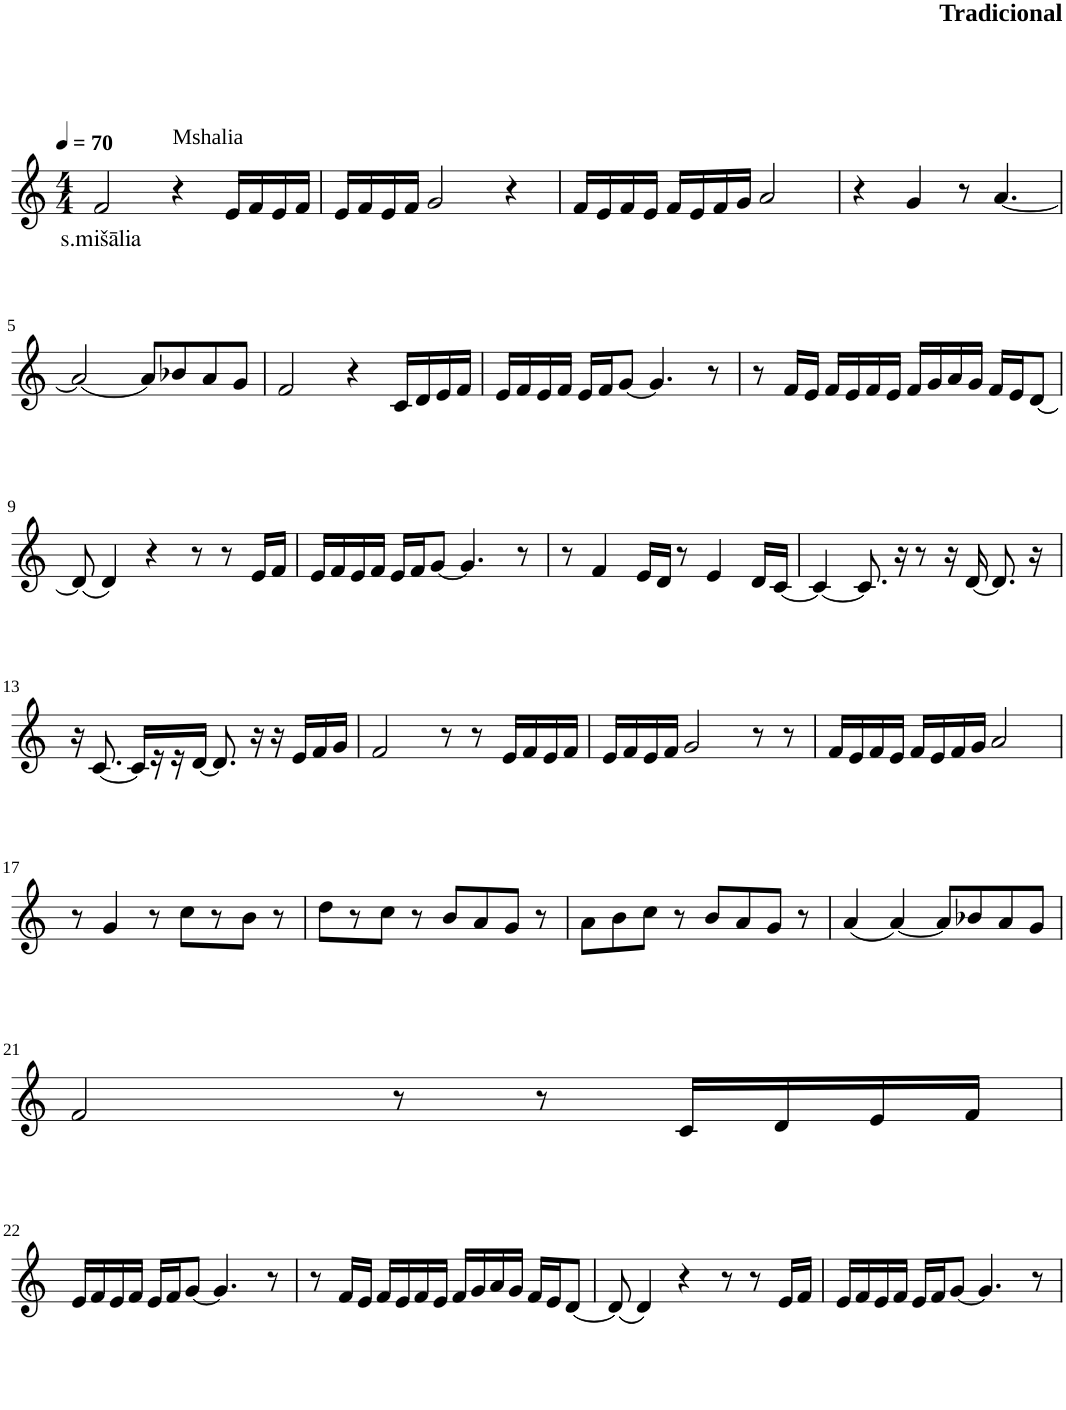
**kern	**text
*part1	*part1
*staff1	*staff1
*I"Violin	*
*clefG2	*
*k[]	*
*M4/4	*
*MM70	*
=1	=1
!	!LO:LY:b
2f/	s.mišālia
!LO:TX:a:t=Mshalia	!
4r	.
16e/LL	.
16f/	.
16e/	.
16f/JJ	.
=2	=2
16e/LL	.
16f/	.
16e/	.
16f/JJ	.
2g/	.
4r	.
=3	=3
16f/LL	.
16e/	.
16f/	.
16e/JJ	.
16f/LL	.
16e/	.
16f/	.
16g/JJ	.
2a/	.
=4	=4
4r	.
4g/	.
8r	.
[4.a/	.
!!LO:LB:g=z
=5	=5
2a/_	.
8a/L]	.
8b-X/	.
8a/	.
8g/J	.
=6	=6
2f/	.
4r	.
16c/LL	.
16d/	.
16e/	.
16f/JJ	.
=7	=7
16e/LL	.
16f/	.
16e/	.
16f/JJ	.
16e/LL	.
16f/J	.
[8g/J	.
4.g/]	.
8r	.
=8	=8
8r	.
16f/LL	.
16e/JJ	.
16f/LL	.
16e/	.
16f/	.
16e/JJ	.
16f/LL	.
16g/	.
16a/	.
16g/JJ	.
16f/LL	.
16e/J	.
[8d/J	.
!!LO:LB:g=z
=9	=9
(8d/]	.
4d/)	.
4r	.
8r	.
8r	.
16e/LL	.
16f/JJ	.
=10	=10
16e/LL	.
16f/	.
16e/	.
16f/JJ	.
16e/LL	.
16f/J	.
[8g/J	.
4.g/]	.
8r	.
=11	=11
8r	.
4f/	.
16e/LL	.
16d/JJ	.
8r	.
4e/	.
16d/LL	.
[16c/JJ	.
=12	=12
4c/_	.
8.c/]	.
16r	.
8r	.
16r	.
[16d/	.
8.d/]	.
16r	.
!!LO:LB:g=z
=13	=13
16r	.
[8.c/	.
16c/LL]	.
16r	.
16r	.
[16d/JJ	.
8.d/]	.
16r	.
16r	.
16e/LL	.
16f/	.
16g/JJ	.
=14	=14
2f/	.
8r	.
8r	.
16e/LL	.
16f/	.
16e/	.
16f/JJ	.
=15	=15
16e/LL	.
16f/	.
16e/	.
16f/JJ	.
2g/	.
8r	.
8r	.
=16	=16
16f/LL	.
16e/	.
16f/	.
16e/JJ	.
16f/LL	.
16e/	.
16f/	.
16g/JJ	.
2a/	.
!!LO:LB:g=z
=17	=17
8r	.
4g/	.
8r	.
8cc\L	.
8r	.
8b\J	.
8r	.
=18	=18
8dd\L	.
8r	.
8cc\J	.
8r	.
8b/L	.
8a/	.
8g/J	.
8r	.
=19	=19
8a\L	.
8b\	.
8cc\J	.
8r	.
8b/L	.
8a/	.
8g/J	.
8r	.
=20	=20
(4a/	.
[4a/)	.
8a/L]	.
8b-X/	.
8a/	.
8g/J	.
!!LO:LB:g=z
=21	=21
2f/	.
8r	.
8r	.
16c/LL	.
16d/	.
16e/	.
16f/JJ	.
!!LO:LB:g=z
=22	=22
16e/LL	.
16f/	.
16e/	.
16f/JJ	.
16e/LL	.
16f/J	.
[8g/J	.
4.g/]	.
8r	.
=23	=23
8r	.
16f/LL	.
16e/JJ	.
16f/LL	.
16e/	.
16f/	.
16e/JJ	.
16f/LL	.
16g/	.
16a/	.
16g/JJ	.
16f/LL	.
16e/J	.
[8d/J	.
=24	=24
(8d/]	.
4d/)	.
4r	.
8r	.
8r	.
16e/LL	.
16f/JJ	.
=25	=25
16e/LL	.
16f/	.
16e/	.
16f/JJ	.
16e/LL	.
16f/J	.
[8g/J	.
4.g/]	.
8r	.
=	=
*-	*-
